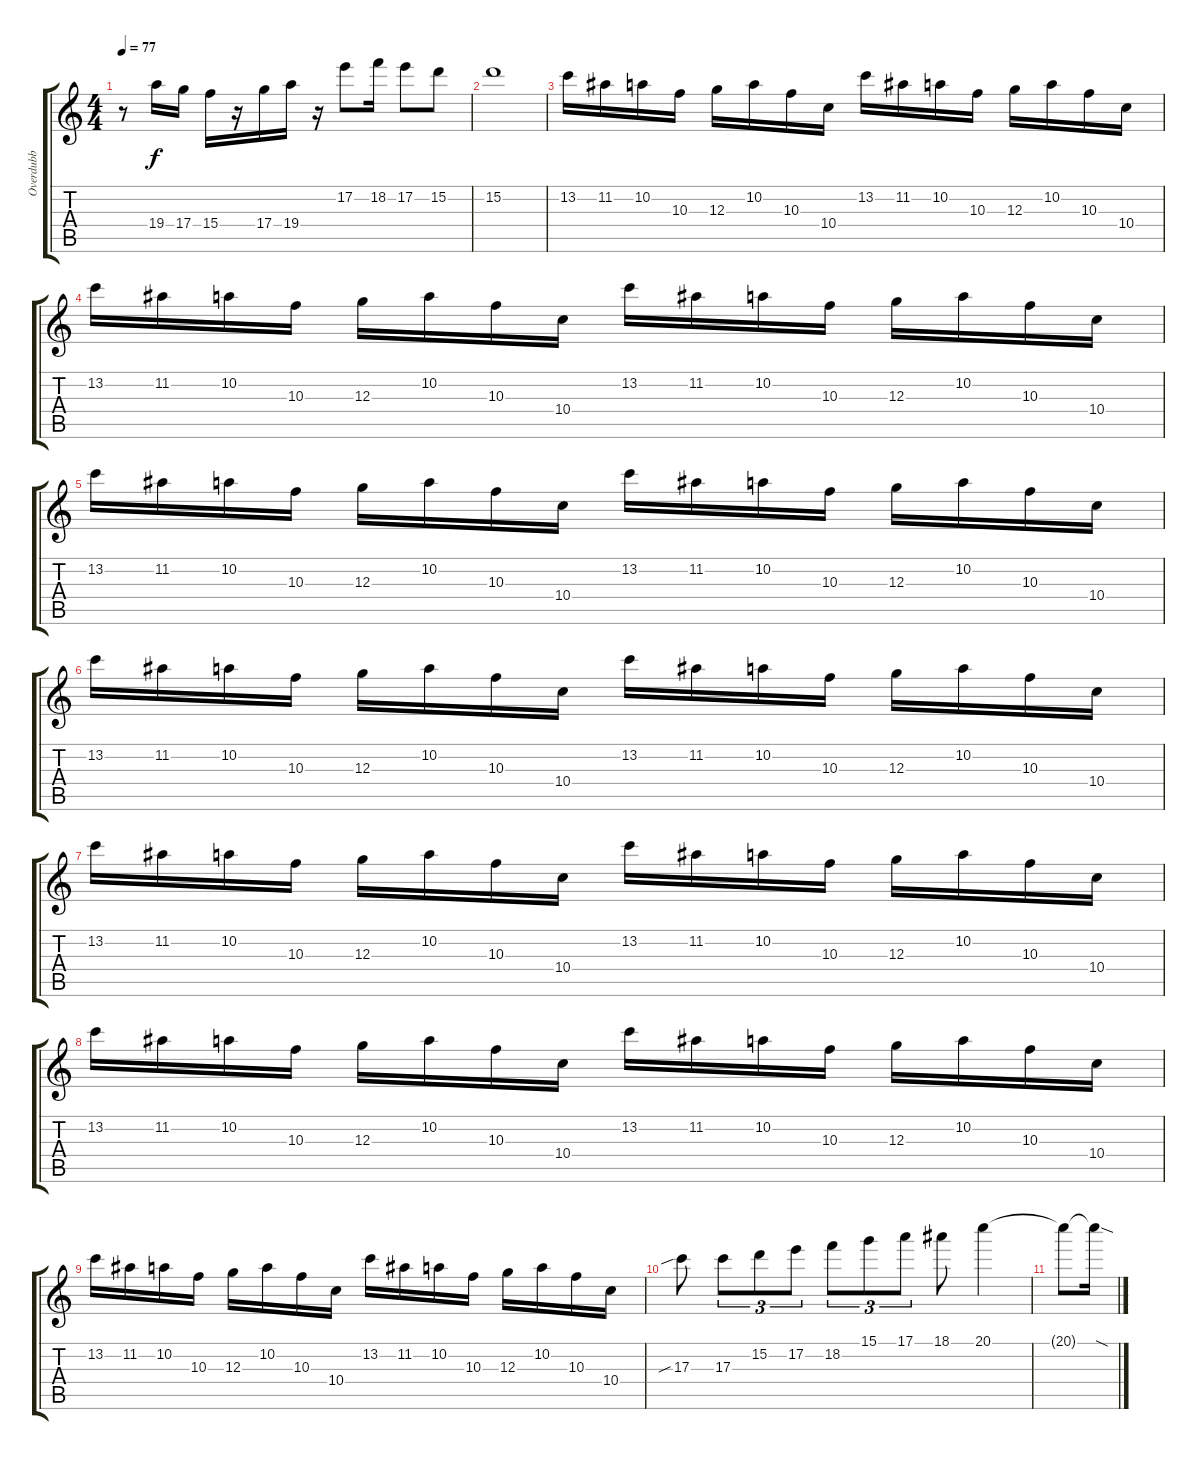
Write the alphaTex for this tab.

\track ("Overdubb" "Overdubb") {instrument overdrivenguitar}
\staff {score tabs}
\tuning (E4 B3 G3 D3 A2 E2) {hide}
\ts (4 4)
\tempo 77
\clef g2
\ks c
r.8{dy f} 19.4.16 17.4.16 15.4.16 r.16 17.4.16 19.4.16 r.16 17.2.8 18.2.16 17.2.8 15.2.8 |
15.2.1 |
13.2.16 11.2.16 10.2.16 10.3.16 12.3.16 10.2.16 10.3.16 10.4.16 13.2.16 11.2.16 10.2.16 10.3.16 12.3.16 10.2.16 10.3.16 10.4.16 |
13.2.16 11.2.16 10.2.16 10.3.16 12.3.16 10.2.16 10.3.16 10.4.16 13.2.16 11.2.16 10.2.16 10.3.16 12.3.16 10.2.16 10.3.16 10.4.16 |
13.2.16 11.2.16 10.2.16 10.3.16 12.3.16 10.2.16 10.3.16 10.4.16 13.2.16 11.2.16 10.2.16 10.3.16 12.3.16 10.2.16 10.3.16 10.4.16 |
13.2.16 11.2.16 10.2.16 10.3.16 12.3.16 10.2.16 10.3.16 10.4.16 13.2.16 11.2.16 10.2.16 10.3.16 12.3.16 10.2.16 10.3.16 10.4.16 |
13.2.16 11.2.16 10.2.16 10.3.16 12.3.16 10.2.16 10.3.16 10.4.16 13.2.16 11.2.16 10.2.16 10.3.16 12.3.16 10.2.16 10.3.16 10.4.16 |
13.2.16 11.2.16 10.2.16 10.3.16 12.3.16 10.2.16 10.3.16 10.4.16 13.2.16 11.2.16 10.2.16 10.3.16 12.3.16 10.2.16 10.3.16 10.4.16 |
13.2.16 11.2.16 10.2.16 10.3.16 12.3.16 10.2.16 10.3.16 10.4.16 13.2.16 11.2.16 10.2.16 10.3.16 12.3.16 10.2.16 10.3.16 10.4.16 |
17.3{sib}.8 17.3.8{tu (3 2)} 15.2.8{tu (3 2)} 17.2.8{tu (3 2)} 18.2.8{tu (3 2)} 15.1.8{tu (3 2)} 17.1.8{tu (3 2)} 18.1.8 20.1.4 |
20.1{t}.8 20.1{sod t}.16
